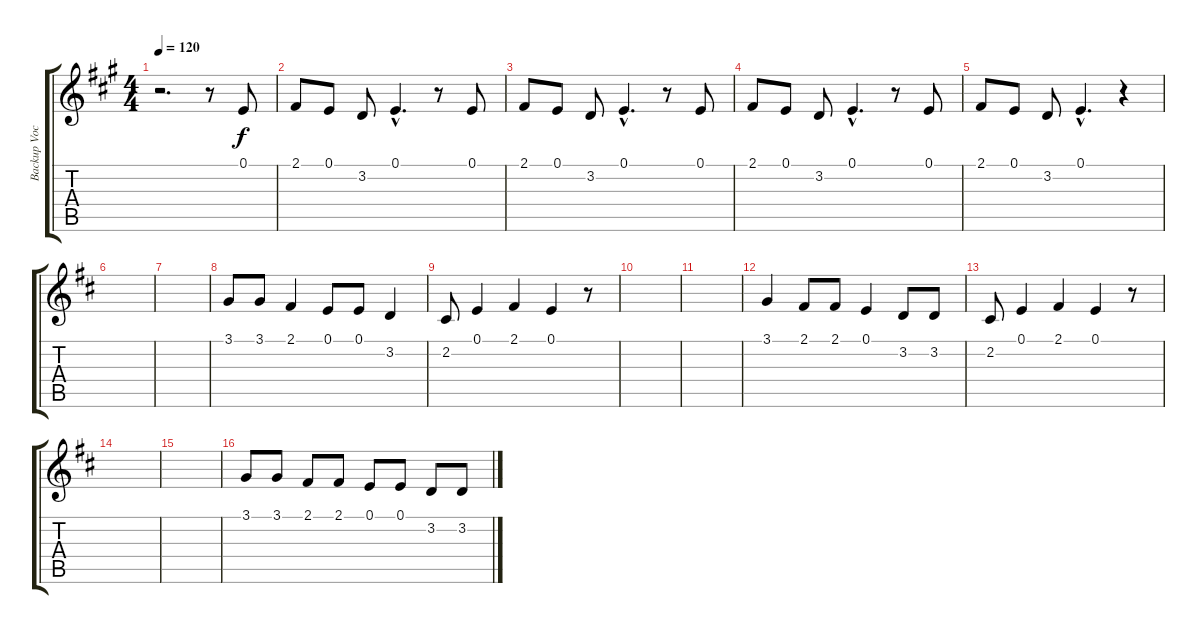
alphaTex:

\track ("Backup Vocals" "Backup Voc") {instrument altosax}
\staff {score tabs}
\tuning (E4 B3 G3 D3 A2 E2) {hide}
\ts (4 4)
\tempo 120
\clef g2
\ks a
r.2{d dy f} r.8 0.1.8 |
2.1.8 0.1.8 3.2.8 0.1{hac}.4{d} r.8 0.1.8 |
2.1.8 0.1.8 3.2.8 0.1{hac}.4{d} r.8 0.1.8 |
2.1.8 0.1.8 3.2.8 0.1{hac}.4{d} r.8 0.1.8 |
2.1.8 0.1.8 3.2.8 0.1{hac}.4{d} r.4 |
\ks d
|
|
3.1.8 3.1.8 2.1.4 0.1.8 0.1.8 3.2.4 |
2.2.8 0.1.4 2.1.4 0.1.4 r.8 |
|
|
3.1.4 2.1.8 2.1.8 0.1.4 3.2.8 3.2.8 |
2.2.8 0.1.4 2.1.4 0.1.4 r.8 |
|
|
3.1.8 3.1.8 2.1.8 2.1.8 0.1.8 0.1.8 3.2.8 3.2.8
